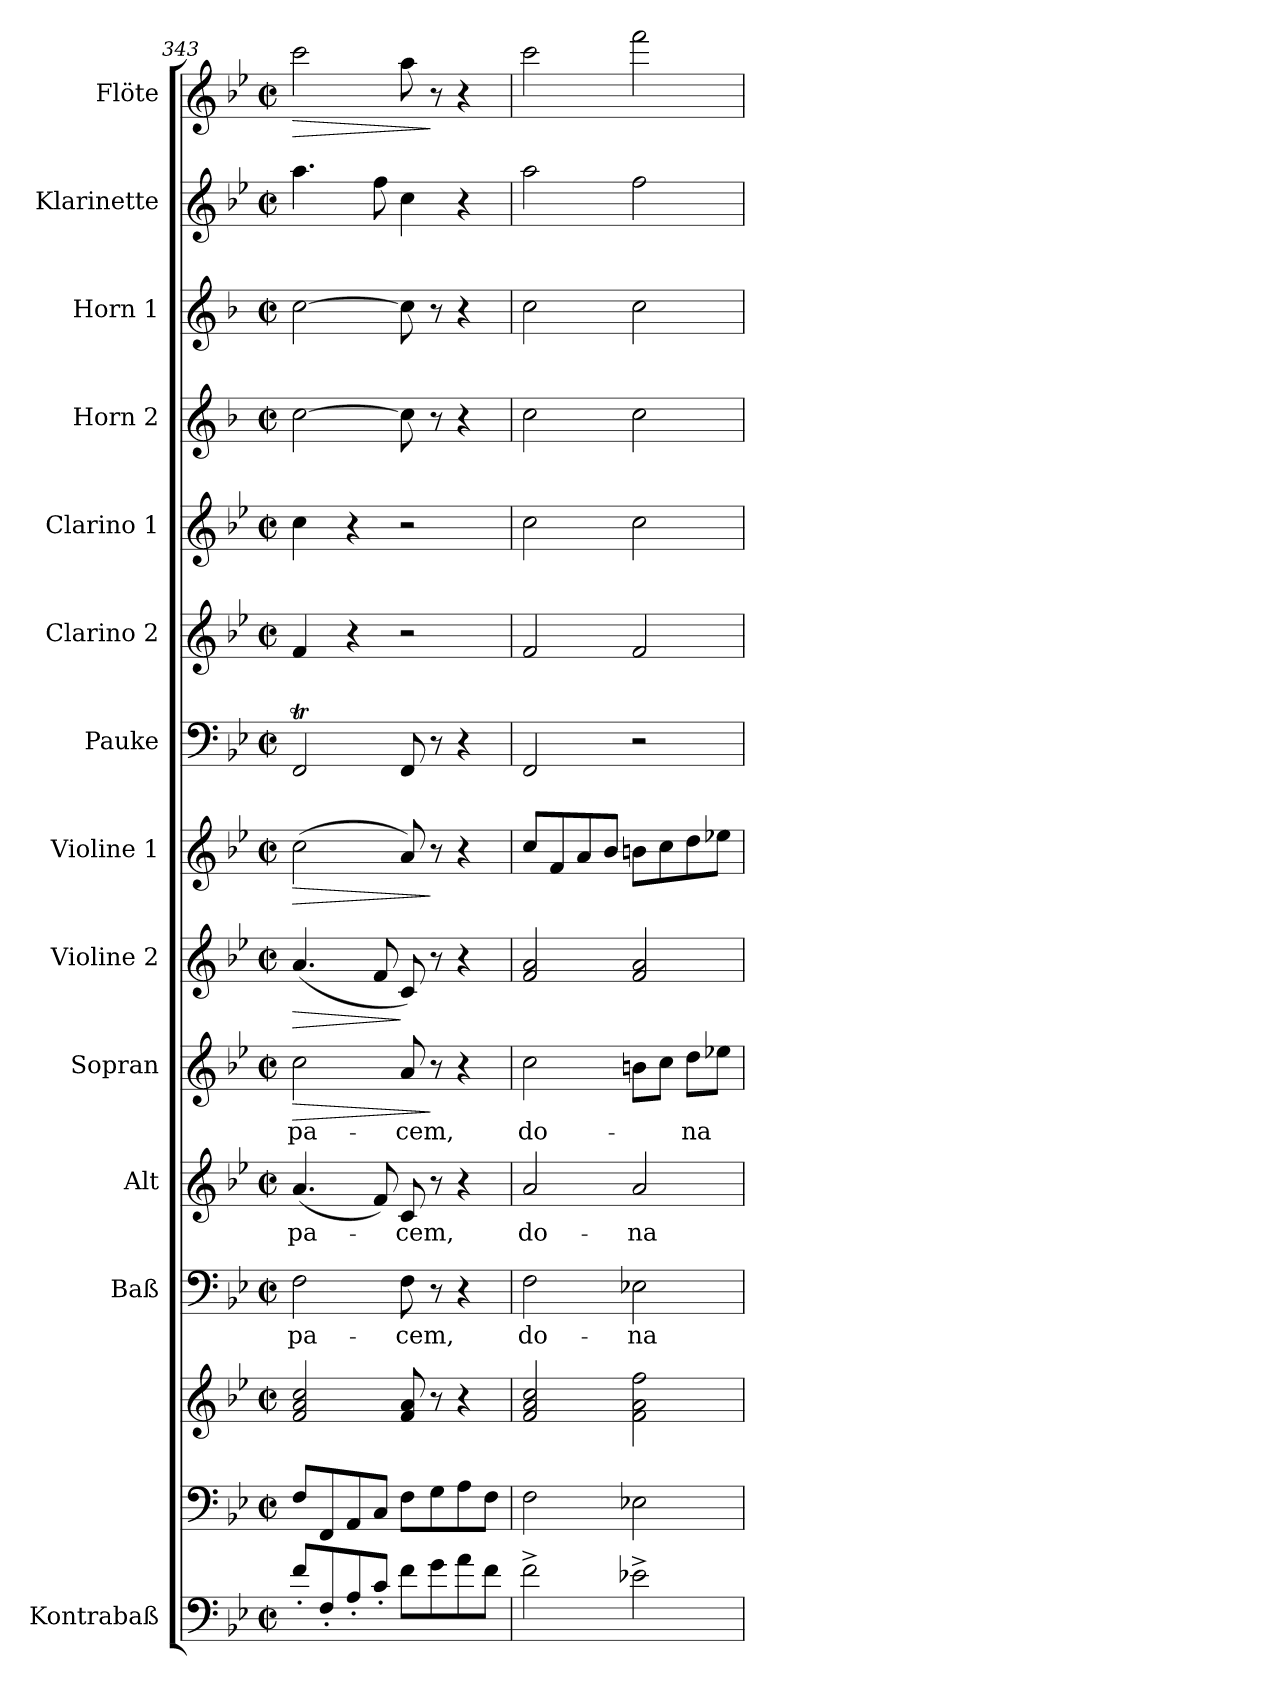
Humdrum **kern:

**kern	**kern	**kern	**kern	**text	**kern	**text	**kern	**text	**dynam	**kern	**dynam	**kern	**dynam	**kern	**kern	**kern	**kern	**kern	**kern	**kern	**dynam
*part14	*part13	*part13	*part12	*part12	*part11	*part11	*part10	*part10	*part10	*part9	*part9	*part8	*part8	*part7	*part6	*part5	*part4	*part3	*part2	*part1	*part1
*staff15	*staff14	*staff13	*staff12	*staff12	*staff11	*staff11	*staff10	*staff10	*staff10	*staff9	*staff9	*staff8	*staff8	*staff7	*staff6	*staff5	*staff4	*staff3	*staff2	*staff1	*staff1
*I"Kontrabaß	*	*	*I"Baß	*	*I"Alt	*	*I"Sopran	*	*	*I"Violine 2	*	*I"Violine 1	*	*I"Pauke	*I"Clarino 2	*I"Clarino 1	*I"Horn 2	*I"Horn 1	*I"Klarinette	*I"Flöte	*
*I'Kb	*	*	*I'Baß	*	*I'Alt	*	*I'Sop	*	*	*I'Vln. 2	*	*I'Vln. 1	*	*I'Pk.	*	*	*I'Hrn. 2	*I'Hrn. 1	*	*I'Fl.	*
!!LO:PB:g=z
*clefF4	*clefF4	*clefG2	*clefF4	*	*clefG2	*	*clefG2	*	*	*clefG2	*	*clefG2	*	*clefF4	*clefG2	*clefG2	*clefG2	*clefG2	*clefG2	*clefG2	*
*ITrd7c12	*	*	*	*	*	*	*	*	*	*	*	*	*	*	*ITrd7c12	*ITrd7c12	*ITrd4c7	*ITrd4c7	*	*	*
*k[b-e-]	*k[b-e-]	*k[b-e-]	*k[b-e-]	*	*k[b-e-]	*	*k[b-e-]	*	*	*k[b-e-]	*	*k[b-e-]	*	*k[b-e-]	*k[b-e-]	*k[b-e-]	*k[b-e-]	*k[b-e-]	*k[b-e-]	*k[b-e-]	*
*B-:	*B-:	*B-:	*B-:	*	*B-:	*	*B-:	*	*	*B-:	*	*B-:	*	*B-:	*B-:	*B-:	*B-:	*B-:	*B-:	*B-:	*
*M2/2	*M2/2	*M2/2	*M2/2	*	*M2/2	*	*M2/2	*	*	*M2/2	*	*M2/2	*	*M2/2	*M2/2	*M2/2	*M2/2	*M2/2	*M2/2	*M2/2	*
*met(c|)	*met(c|)	*met(c|)	*met(c|)	*	*met(c|)	*	*met(c|)	*	*	*met(c|)	*	*met(c|)	*	*met(c|)	*met(c|)	*met(c|)	*met(c|)	*met(c|)	*met(c|)	*met(c|)	*
=343	=343	=343	=343	=343	=343	=343	=343	=343	=343	=343	=343	=343	=343	=343	=343	=343	=343	=343	=343	=343	=343
!	!	!	!	!LO:LY:b	!	!LO:LY:b	!	!LO:LY:b	!LO:HP:b	!	!LO:HP:b	!	!LO:HP:b	!	!	!	!	!	!	!	!LO:HP:b
8F'</L	8F/L	2f/ 2a/ 2cc/	2F\	pa-	(<4.a/	pa-	2cc\	pa-	>	(<4.a/	>	(>2cc\	>	2FFT/	4F/	4c\	[2f\	[2f\	4.aa\	2ccc\	>
8FF'</	8FF/	.	.	.	.	.	.	.	.	.	.	.	.	.	.	.	.	.	.	.	.
8AA'</	8AA/	.	.	.	.	.	.	.	.	.	.	.	.	.	4r	4r	.	.	.	.	.
8C'</J	8C/J	.	.	.	8f/)	.	.	.	.	8f/	.	.	.	.	.	.	.	.	8ff\	.	.
!	!	!	!	!LO:LY:b	!	!LO:LY:b	!	!LO:LY:b	!	!	!	!	!	!	!	!	!	!	!	!	!
8F\L	8F\L	8f/ 8a/	8F\	-cem,	8c/	-cem,	8a/	-cem,	.	8c/)	]	8a/)	.	8FF/	2r	2r	8f\]	8f\]	4cc\	8aa\	.
8G\	8G\	8r	8r	.	8r	.	8r	.	]	8r	.	8r	]	8r	.	.	8r	8r	.	8r	]
8A\	8A\	4r	4r	.	4r	.	4r	.	.	4r	.	4r	.	4r	.	.	4r	4r	4r	4r	.
8F\J	8F\J	.	.	.	.	.	.	.	.	.	.	.	.	.	.	.	.	.	.	.	.
=344	=344	=344	=344	=344	=344	=344	=344	=344	=344	=344	=344	=344	=344	=344	=344	=344	=344	=344	=344	=344	=344
!	!	!	!	!LO:LY:b	!	!LO:LY:b	!	!LO:LY:b	!	!	!	!	!	!	!	!	!	!	!	!	!
2F^>\	2F\	2f/ 2a/ 2cc/	2F\	do-	2a/	do-	2cc\	do-	.	2f/ 2a/	.	8cc/L	.	2FF/	2F/	2c\	2f\	2f\	2aa\	2ccc\	.
.	.	.	.	.	.	.	.	.	.	.	.	8f/	.	.	.	.	.	.	.	.	.
.	.	.	.	.	.	.	.	.	.	.	.	8a/	.	.	.	.	.	.	.	.	.
.	.	.	.	.	.	.	.	.	.	.	.	8b-/J	.	.	.	.	.	.	.	.	.
!	!	!	!	!LO:LY:b	!	!LO:LY:b	!	!	!	!	!	!	!	!	!	!	!	!	!	!	!
2E-X^>\	2E-X\	2f\ 2a\ 2ff\	2E-X\	-na	2a/	-na	8bn\L	.	.	2f/ 2a/	.	8bn\L	.	2r	2F/	2c\	2f\	2f\	2ff\	2fff\	.
.	.	.	.	.	.	.	8cc\J	.	.	.	.	8cc\	.	.	.	.	.	.	.	.	.
!	!	!	!	!	!	!	!	!LO:LY:b	!	!	!	!	!	!	!	!	!	!	!	!	!
.	.	.	.	.	.	.	8dd\L	-na	.	.	.	8dd\	.	.	.	.	.	.	.	.	.
.	.	.	.	.	.	.	8ee-X\J	.	.	.	.	8ee-X\J	.	.	.	.	.	.	.	.	.
=	=	=	=	=	=	=	=	=	=	=	=	=	=	=	=	=	=	=	=	=	=
*-	*-	*-	*-	*-	*-	*-	*-	*-	*-	*-	*-	*-	*-	*-	*-	*-	*-	*-	*-	*-	*-
